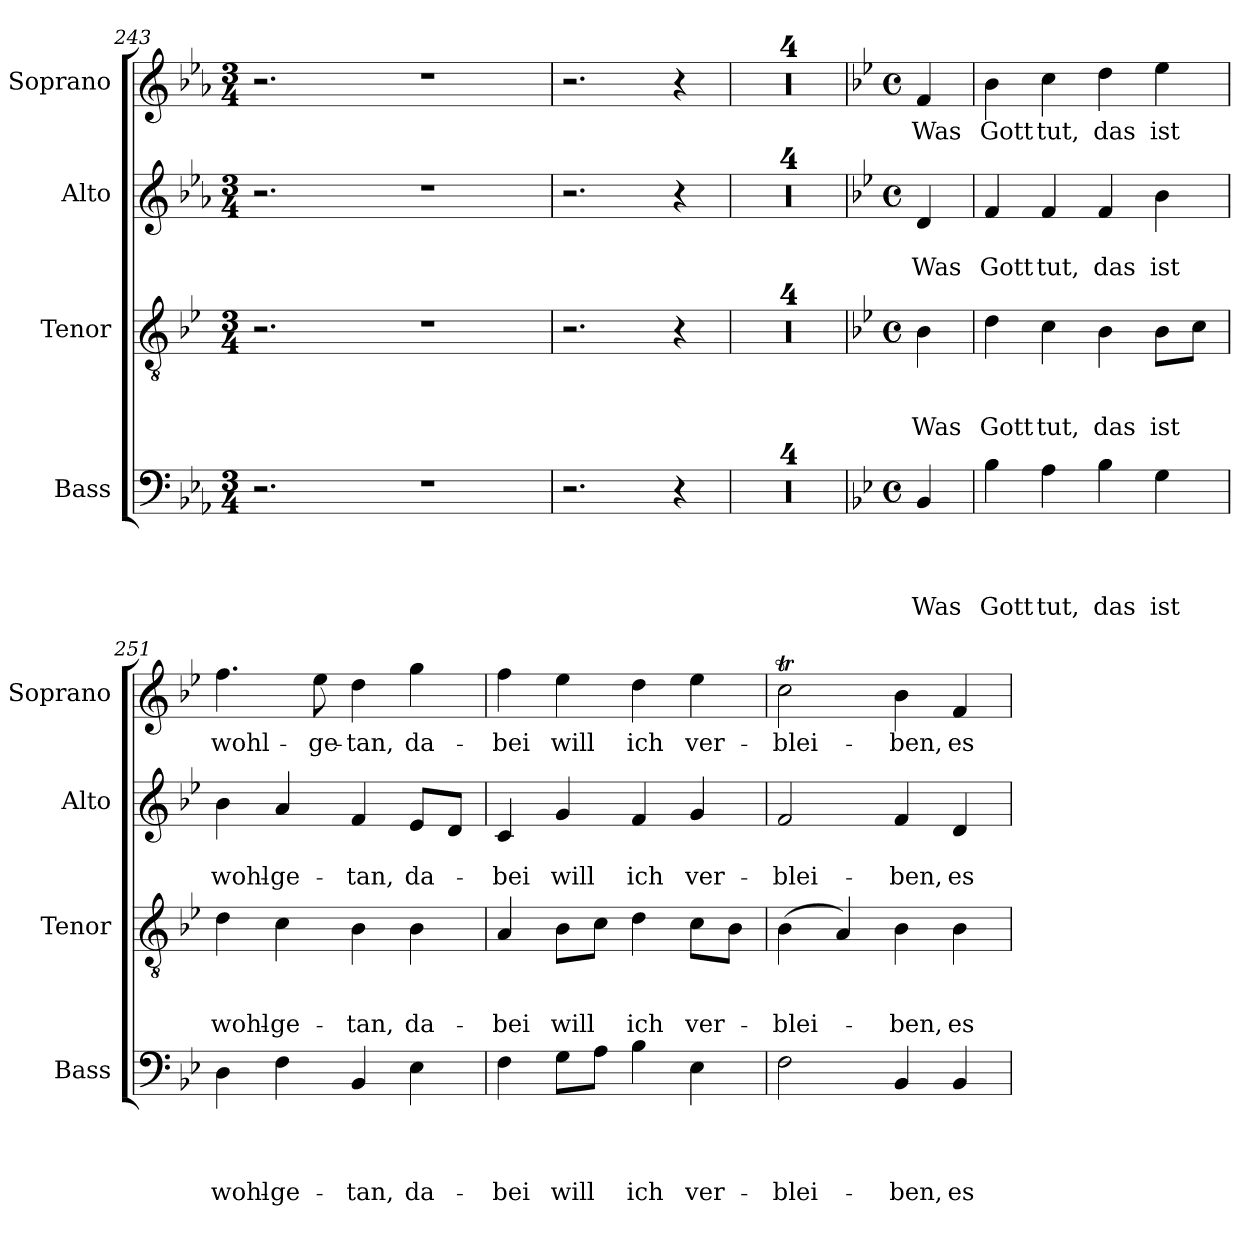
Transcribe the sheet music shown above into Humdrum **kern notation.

**kern	**text	**text	**text	**text	**kern	**text	**text	**text	**kern	**text	**text	**kern	**text
*part4	*part4	*part4	*part4	*part4	*part3	*part3	*part3	*part3	*part2	*part2	*part2	*part1	*part1
*staff4	*staff4	*staff4	*staff4	*staff4	*staff3	*staff3	*staff3	*staff3	*staff2	*staff2	*staff2	*staff1	*staff1
*I"Bass	*	*	*	*	*I"Tenor	*	*	*	*I"Alto	*	*	*I"Soprano	*
*I'Bass	*	*	*	*	*I'Tenor	*	*	*	*I'Alto	*	*	*I'Soprano	*
*clefF4	*	*	*	*	*clefGv2	*	*	*	*clefG2	*	*	*clefG2	*
*k[b-e-a-]	*	*	*	*	*k[b-e-]	*	*	*	*k[b-e-a-]	*	*	*k[b-e-a-]	*
*E-:	*	*	*	*	*B-:	*	*	*	*E-:	*	*	*E-:	*
*M3/4	*	*	*	*	*M3/4	*	*	*	*M3/4	*	*	*M3/4	*
=243	=243	=243	=243	=243	=243	=243	=243	=243	=243	=243	=243	=243	=243
2.r	.	.	.	.	2.r	.	.	.	2.r	.	.	2.r	.
4ryy	.	.	.	.	4ryy	.	.	.	4ryy	.	.	4ryy	.
1r	.	.	.	.	1r	.	.	.	1r	.	.	1r	.
=244	=244	=244	=244	=244	=244	=244	=244	=244	=244	=244	=244	=244	=244
2.r	.	.	.	.	2.r	.	.	.	2.r	.	.	2.r	.
4r	.	.	.	.	4r	.	.	.	4r	.	.	4r	.
=245	=245	=245	=245	=245	=245	=245	=245	=245	=245	=245	=245	=245	=245
2.r	.	.	.	.	2.r	.	.	.	2.r	.	.	2.r	.
=246	=246	=246	=246	=246	=246	=246	=246	=246	=246	=246	=246	=246	=246
2.r	.	.	.	.	2.r	.	.	.	2.r	.	.	2.r	.
=247	=247	=247	=247	=247	=247	=247	=247	=247	=247	=247	=247	=247	=247
2.r	.	.	.	.	2.r	.	.	.	2.r	.	.	2.r	.
=248	=248	=248	=248	=248	=248	=248	=248	=248	=248	=248	=248	=248	=248
2.r	.	.	.	.	2.r	.	.	.	2.r	.	.	2.r	.
=249	=249	=249	=249	=249	=249	=249	=249	=249	=249	=249	=249	=249	=249
*k[b-e-]	*	*	*	*	*	*	*	*	*k[b-e-]	*	*	*k[b-e-]	*
*B-:	*	*	*	*	*	*	*	*	*B-:	*	*	*B-:	*
*M4/4	*	*	*	*	*M4/4	*	*	*	*M4/4	*	*	*M4/4	*
*met(c)	*	*	*	*	*met(c)	*	*	*	*met(c)	*	*	*met(c)	*
!	!	!	!	!LO:LY:b	!	!	!	!LO:LY:b	!	!	!LO:LY:b	!	!LO:LY:b
4BB-/	.	.	.	Was	4B-\	.	.	Was	4d/	.	Was	4f/	Was
=250	=250	=250	=250	=250	=250	=250	=250	=250	=250	=250	=250	=250	=250
!	!	!	!	!LO:LY:b	!	!	!	!LO:LY:b	!	!	!LO:LY:b	!	!LO:LY:b
4B-\	.	.	.	Gott	4d\	.	.	Gott	4f/	.	Gott	4b-\	Gott
!	!	!	!	!LO:LY:b	!	!	!	!LO:LY:b	!	!	!LO:LY:b	!	!LO:LY:b
4A\	.	.	.	tut,	4c\	.	.	tut,	4f/	.	tut,	4cc\	tut,
!	!	!	!	!LO:LY:b	!	!	!	!LO:LY:b	!	!	!LO:LY:b	!	!LO:LY:b
4B-\	.	.	.	das	4B-\	.	.	das	4f/	.	das	4dd\	das
!	!	!	!	!LO:LY:b	!	!	!	!LO:LY:b	!	!	!LO:LY:b	!	!LO:LY:b
4G\	.	.	.	ist	8B-\L	.	.	ist	4b-\	.	ist	4ee-\	ist
.	.	.	.	.	8c\J	.	.	.	.	.	.	.	.
=251	=251	=251	=251	=251	=251	=251	=251	=251	=251	=251	=251	=251	=251
!	!	!	!	!LO:LY:b	!	!	!	!LO:LY:b	!	!	!LO:LY:b	!	!LO:LY:b
4D\	.	.	.	wohl-	4d\	.	.	wohl-	4b-\	.	wohl-	4.ff\	wohl-
!	!	!	!	!LO:LY:b	!	!	!	!LO:LY:b	!	!	!LO:LY:b	!	!
4F\	.	.	.	-ge-	4c\	.	.	-ge-	4a/	.	-ge-	.	.
!	!	!	!	!	!	!	!	!	!	!	!	!	!LO:LY:b
.	.	.	.	.	.	.	.	.	.	.	.	8ee-\	-ge-
!	!	!	!	!LO:LY:b	!	!	!	!LO:LY:b	!	!	!LO:LY:b	!	!LO:LY:b
4BB-/	.	.	.	-tan,	4B-\	.	.	-tan,	4f/	.	-tan,	4dd\	-tan,
!	!	!	!	!LO:LY:b	!	!	!	!LO:LY:b	!	!	!LO:LY:b	!	!LO:LY:b
4E-\	.	.	.	da-	4B-\	.	.	da-	8e-/L	.	da-	4gg\	da-
.	.	.	.	.	.	.	.	.	8d/J	.	.	.	.
=252	=252	=252	=252	=252	=252	=252	=252	=252	=252	=252	=252	=252	=252
!	!	!	!	!LO:LY:b	!	!	!	!LO:LY:b	!	!	!LO:LY:b	!	!LO:LY:b
4F\	.	.	.	-bei	4A/	.	.	-bei	4c/	.	-bei	4ff\	-bei
!	!	!	!	!LO:LY:b	!	!	!	!LO:LY:b	!	!	!LO:LY:b	!	!LO:LY:b
8G\L	.	.	.	will	8B-\L	.	.	will	4g/	.	will	4ee-\	will
8A\J	.	.	.	.	8c\J	.	.	.	.	.	.	.	.
!	!	!	!	!LO:LY:b	!	!	!	!LO:LY:b	!	!	!LO:LY:b	!	!LO:LY:b
4B-\	.	.	.	ich	4d\	.	.	ich	4f/	.	ich	4dd\	ich
!	!	!	!	!LO:LY:b	!	!	!	!LO:LY:b	!	!	!LO:LY:b	!	!LO:LY:b
4E-\	.	.	.	ver-	8c\L	.	.	ver-	4g/	.	ver-	4ee-\	ver-
.	.	.	.	.	8B-\J	.	.	.	.	.	.	.	.
=253	=253	=253	=253	=253	=253	=253	=253	=253	=253	=253	=253	=253	=253
!	!	!	!	!LO:LY:b	!	!	!	!LO:LY:b	!	!	!LO:LY:b	!	!LO:LY:b
2F\	.	.	.	-blei-	(>4B-\	.	.	-blei-	2f/	.	-blei-	2ccT\	-blei-
.	.	.	.	.	4A/)	.	.	.	.	.	.	.	.
!	!	!	!	!LO:LY:b	!	!	!	!LO:LY:b	!	!	!LO:LY:b	!	!LO:LY:b
4BB-/	.	.	.	-ben,	4B-\	.	.	-ben,	4f/	.	-ben,	4b-\	-ben,
!	!	!	!	!LO:LY:b	!	!	!	!LO:LY:b	!	!	!LO:LY:b	!	!LO:LY:b
4BB-/	.	.	.	es	4B-\	.	.	es	4d/	.	es	4f/	es
=	=	=	=	=	=	=	=	=	=	=	=	=	=
*-	*-	*-	*-	*-	*-	*-	*-	*-	*-	*-	*-	*-	*-
